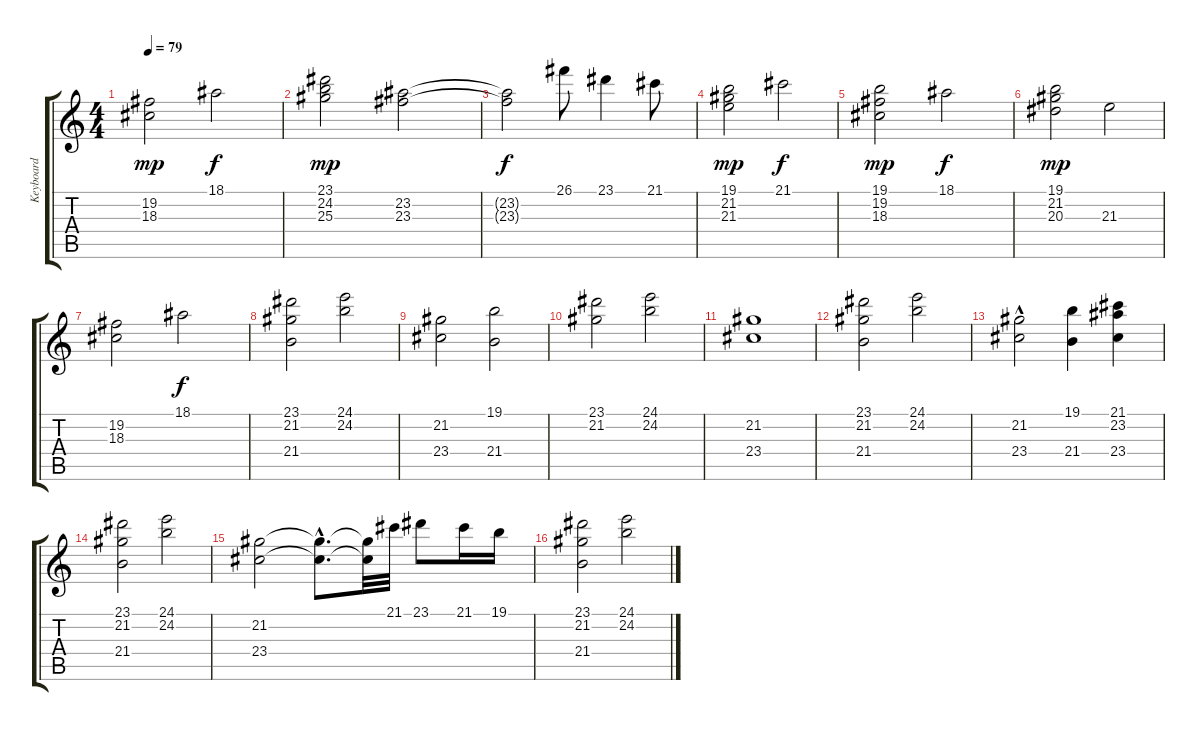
\track ("Keyboard" "Keyboard") {instrument rockorgan}
\staff {score tabs}
\tuning (E4 B3 G3 D3 A2 E2) {hide}
\ts (4 4)
\tempo 79
\clef g2
\ks c
(19.2 18.3).2{dy mp} 18.1.2{dy f} |
(23.1 24.2 25.3).2{dy mp} (23.2 23.3).2 |
(23.2{t} 23.3{t}).2{dy f} 26.1.8 23.1.4 21.1.8 |
(19.1 21.2 21.3).2{dy mp} 21.1.2{dy f} |
(19.1 19.2 18.3).2{dy mp} 18.1.2{dy f} |
(19.1 21.2 20.3).2{dy mp} 21.3.2 |
(19.2 18.3).2 18.1.2{dy f} |
(23.1 21.2 21.4).2 (24.1 24.2).2 |
(21.2 23.4).2 (19.1 21.4).2 |
(23.1 21.2).2 (24.1 24.2).2 |
(21.2 23.4).1 |
(23.1 21.2 21.4).2 (24.1 24.2).2 |
(21.2{hac} 23.4).2 (19.1 21.4).4 (21.1 23.2 23.4).4 |
(23.1 21.2 21.4).2 (24.1 24.2).2 |
(21.2 23.4).2 (21.2{hac t} 23.4{hac t}).8{d} (21.2{t} 23.4{t}).32 21.1.32 23.1.8 21.1.16 19.1.16 |
(23.1 21.2 21.4).2 (24.1 24.2).2
